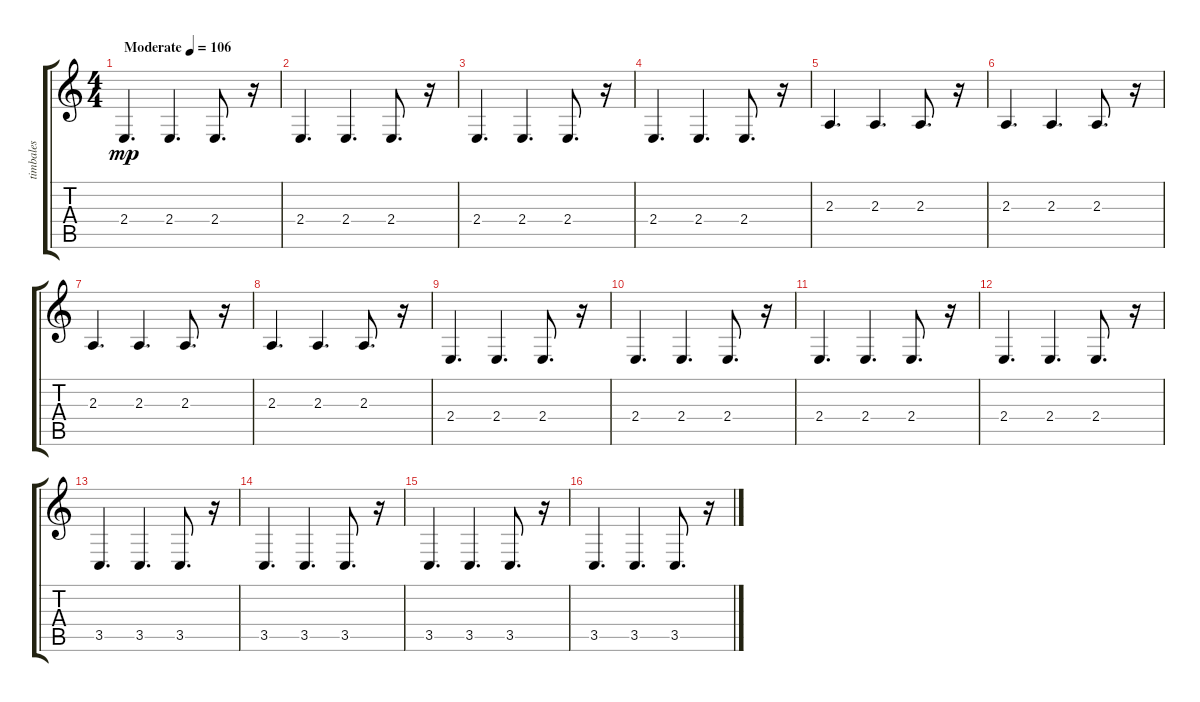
\track ("timbales" "timbales") {instrument timpani}
\staff {score tabs}
\tuning (E4 B3 G3 D3 A2 E2) {hide}
\ts (4 4)
\tempo (106 "Moderate")
\clef g2
\ks c
2.4.4{d dy mp instrument timpani} 2.4.4{d} 2.4.8{d} r.16 |
2.4.4{d} 2.4.4{d} 2.4.8{d} r.16 |
2.4.4{d} 2.4.4{d} 2.4.8{d} r.16 |
2.4.4{d} 2.4.4{d} 2.4.8{d} r.16 |
2.3.4{d} 2.3.4{d} 2.3.8{d} r.16 |
2.3.4{d} 2.3.4{d} 2.3.8{d} r.16 |
2.3.4{d} 2.3.4{d} 2.3.8{d} r.16 |
2.3.4{d} 2.3.4{d} 2.3.8{d} r.16 |
2.4.4{d} 2.4.4{d} 2.4.8{d} r.16 |
2.4.4{d} 2.4.4{d} 2.4.8{d} r.16 |
2.4.4{d} 2.4.4{d} 2.4.8{d} r.16 |
2.4.4{d} 2.4.4{d} 2.4.8{d} r.16 |
3.5.4{d} 3.5.4{d} 3.5.8{d} r.16 |
3.5.4{d} 3.5.4{d} 3.5.8{d} r.16 |
3.5.4{d} 3.5.4{d} 3.5.8{d} r.16 |
3.5.4{d} 3.5.4{d} 3.5.8{d} r.16
